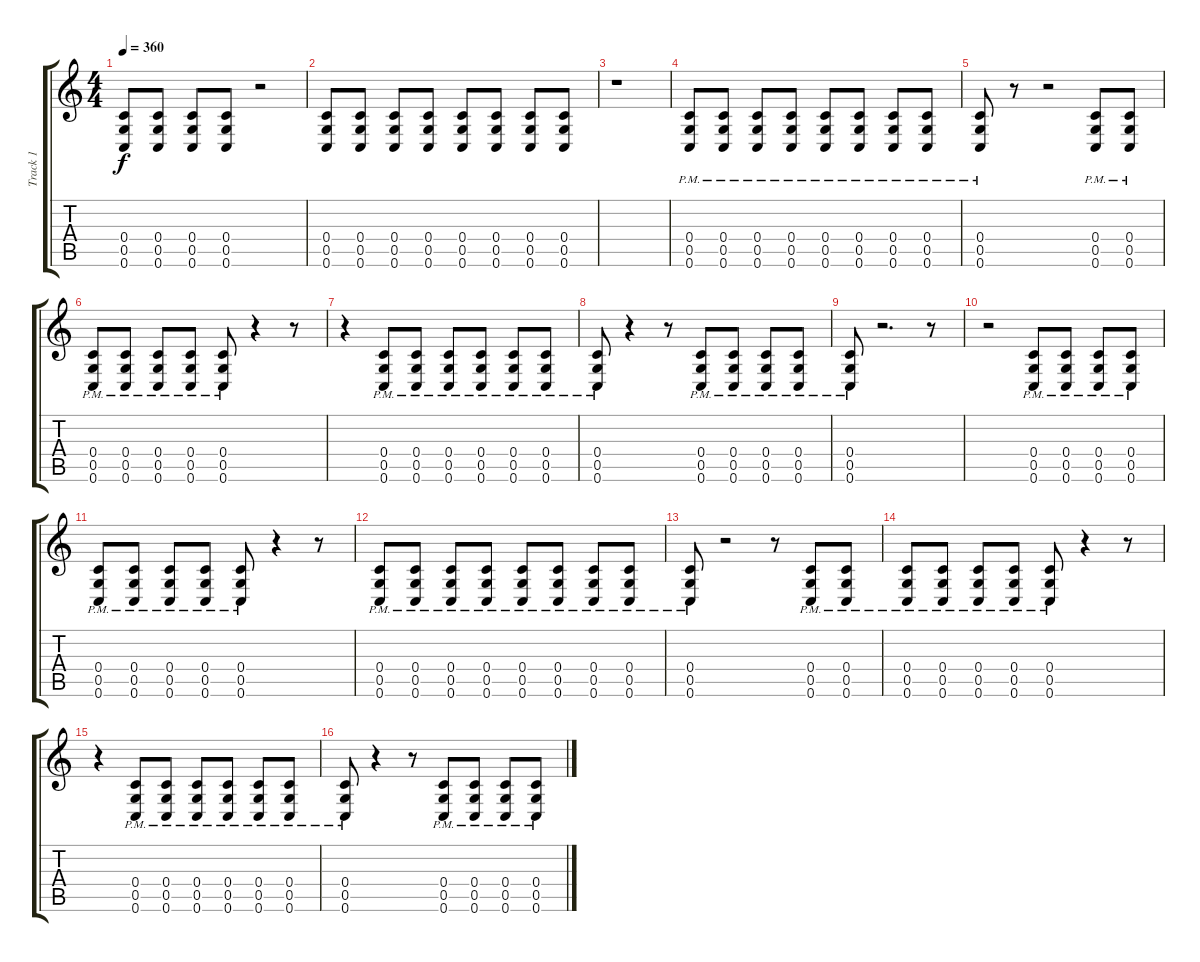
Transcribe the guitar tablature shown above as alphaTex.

\track ("Track 1" "Track 1") {instrument distortionguitar}
\staff {score tabs}
\tuning (D4 A3 F3 C3 G2 C2) {hide}
\ts (4 4)
\tempo 360
\clef g2
\ks c
(0.4 0.5 0.6).8{dy f} (0.4 0.5 0.6).8 (0.4 0.5 0.6).8 (0.4 0.5 0.6).8 r.2 |
(0.4 0.5 0.6).8 (0.4 0.5 0.6).8 (0.4 0.5 0.6).8 (0.4 0.5 0.6).8 (0.4 0.5 0.6).8 (0.4 0.5 0.6).8 (0.4 0.5 0.6).8 (0.4 0.5 0.6).8 |
r.1 |
(0.4{pm} 0.5{pm} 0.6{pm}).8 (0.4{pm} 0.5{pm} 0.6{pm}).8 (0.4{pm} 0.5{pm} 0.6{pm}).8 (0.4{pm} 0.5{pm} 0.6{pm}).8 (0.4{pm} 0.5{pm} 0.6{pm}).8 (0.4{pm} 0.5{pm} 0.6{pm}).8 (0.4{pm} 0.5{pm} 0.6{pm}).8 (0.4{pm} 0.5{pm} 0.6{pm}).8 |
(0.4{pm} 0.5{pm} 0.6{pm}).8 r.8 r.2 (0.4{pm} 0.5{pm} 0.6{pm}).8 (0.4{pm} 0.5{pm} 0.6{pm}).8 |
(0.4{pm} 0.5{pm} 0.6{pm}).8 (0.4{pm} 0.5{pm} 0.6{pm}).8 (0.4{pm} 0.5{pm} 0.6{pm}).8 (0.4{pm} 0.5{pm} 0.6{pm}).8 (0.4{pm} 0.5{pm} 0.6{pm}).8 r.4 r.8 |
r.4 (0.4{pm} 0.5{pm} 0.6{pm}).8 (0.4{pm} 0.5{pm} 0.6{pm}).8 (0.4{pm} 0.5{pm} 0.6{pm}).8 (0.4{pm} 0.5{pm} 0.6{pm}).8 (0.4{pm} 0.5{pm} 0.6{pm}).8 (0.4{pm} 0.5{pm} 0.6{pm}).8 |
(0.4{pm} 0.5{pm} 0.6{pm}).8 r.4 r.8 (0.4{pm} 0.5{pm} 0.6{pm}).8 (0.4{pm} 0.5{pm} 0.6{pm}).8 (0.4{pm} 0.5{pm} 0.6{pm}).8 (0.4{pm} 0.5{pm} 0.6{pm}).8 |
(0.4{pm} 0.5{pm} 0.6{pm}).8 r.2{d} r.8 |
r.2 (0.4{pm} 0.5{pm} 0.6{pm}).8 (0.4{pm} 0.5{pm} 0.6{pm}).8 (0.4{pm} 0.5{pm} 0.6{pm}).8 (0.4{pm} 0.5{pm} 0.6{pm}).8 |
(0.4{pm} 0.5{pm} 0.6{pm}).8 (0.4{pm} 0.5{pm} 0.6{pm}).8 (0.4{pm} 0.5{pm} 0.6{pm}).8 (0.4{pm} 0.5{pm} 0.6{pm}).8 (0.4{pm} 0.5{pm} 0.6{pm}).8 r.4 r.8 |
(0.4{pm} 0.5{pm} 0.6{pm}).8 (0.4{pm} 0.5{pm} 0.6{pm}).8 (0.4{pm} 0.5{pm} 0.6{pm}).8 (0.4{pm} 0.5{pm} 0.6{pm}).8 (0.4{pm} 0.5{pm} 0.6{pm}).8 (0.4{pm} 0.5{pm} 0.6{pm}).8 (0.4{pm} 0.5{pm} 0.6{pm}).8 (0.4{pm} 0.5{pm} 0.6{pm}).8 |
(0.4{pm} 0.5{pm} 0.6{pm}).8 r.2 r.8 (0.4{pm} 0.5{pm} 0.6{pm}).8 (0.4{pm} 0.5{pm} 0.6{pm}).8 |
(0.4{pm} 0.5{pm} 0.6{pm}).8 (0.4{pm} 0.5{pm} 0.6{pm}).8 (0.4{pm} 0.5{pm} 0.6{pm}).8 (0.4{pm} 0.5{pm} 0.6{pm}).8 (0.4{pm} 0.5{pm} 0.6{pm}).8 r.4 r.8 |
r.4 (0.4{pm} 0.5{pm} 0.6{pm}).8 (0.4{pm} 0.5{pm} 0.6{pm}).8 (0.4{pm} 0.5{pm} 0.6{pm}).8 (0.4{pm} 0.5{pm} 0.6{pm}).8 (0.4{pm} 0.5{pm} 0.6{pm}).8 (0.4{pm} 0.5{pm} 0.6{pm}).8 |
(0.4{pm} 0.5{pm} 0.6{pm}).8 r.4 r.8 (0.4{pm} 0.5{pm} 0.6{pm}).8 (0.4{pm} 0.5{pm} 0.6{pm}).8 (0.4{pm} 0.5{pm} 0.6{pm}).8 (0.4{pm} 0.5{pm} 0.6{pm}).8
